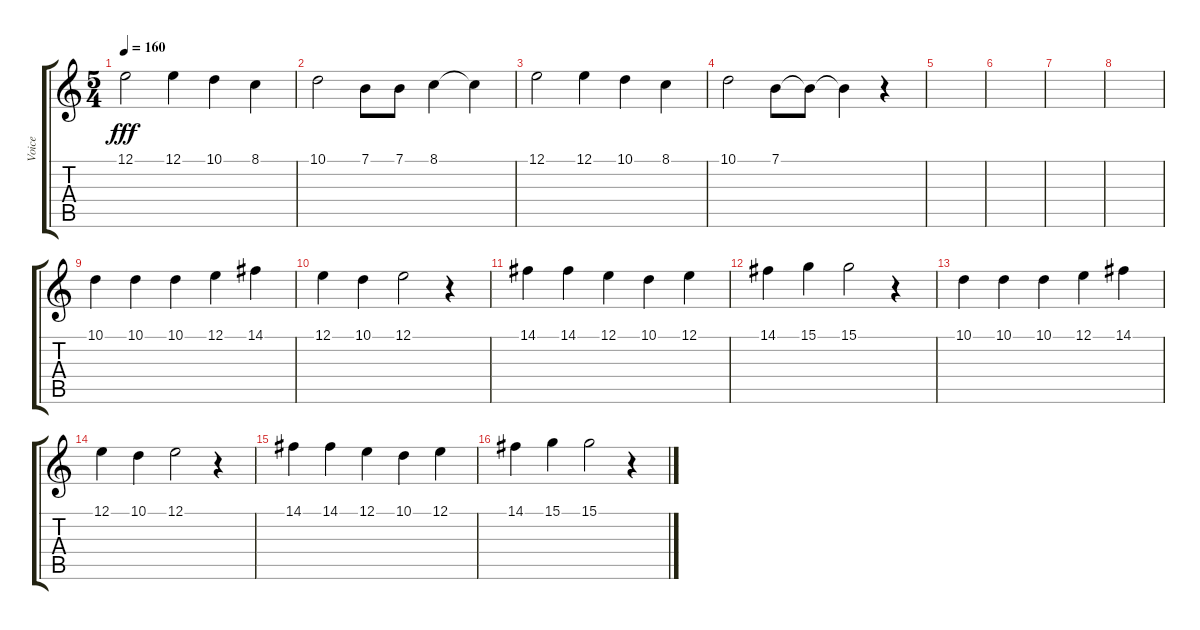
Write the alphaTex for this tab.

\track ("Voice" "Voice") {instrument choiraahs}
\staff {score tabs}
\tuning (E4 B3 G3 D3 A2 E2) {hide}
\ts (5 4)
\tempo 160
\clef g2
\ks c
12.1.2{dy fff} 12.1.4 10.1.4 8.1.4 |
10.1.2 7.1.8 7.1.8 8.1.4 8.1{t}.4 |
12.1.2 12.1.4 10.1.4 8.1.4 |
10.1.2 7.1.8 7.1{t}.8 7.1{t}.4 r.4 |
|
|
|
|
10.1.4 10.1.4 10.1.4 12.1.4 14.1.4 |
12.1.4 10.1.4 12.1.2 r.4 |
14.1.4 14.1.4 12.1.4 10.1.4 12.1.4 |
14.1.4 15.1.4 15.1.2 r.4 |
10.1.4 10.1.4 10.1.4 12.1.4 14.1.4 |
12.1.4 10.1.4 12.1.2 r.4 |
14.1.4 14.1.4 12.1.4 10.1.4 12.1.4 |
14.1.4 15.1.4 15.1.2 r.4
